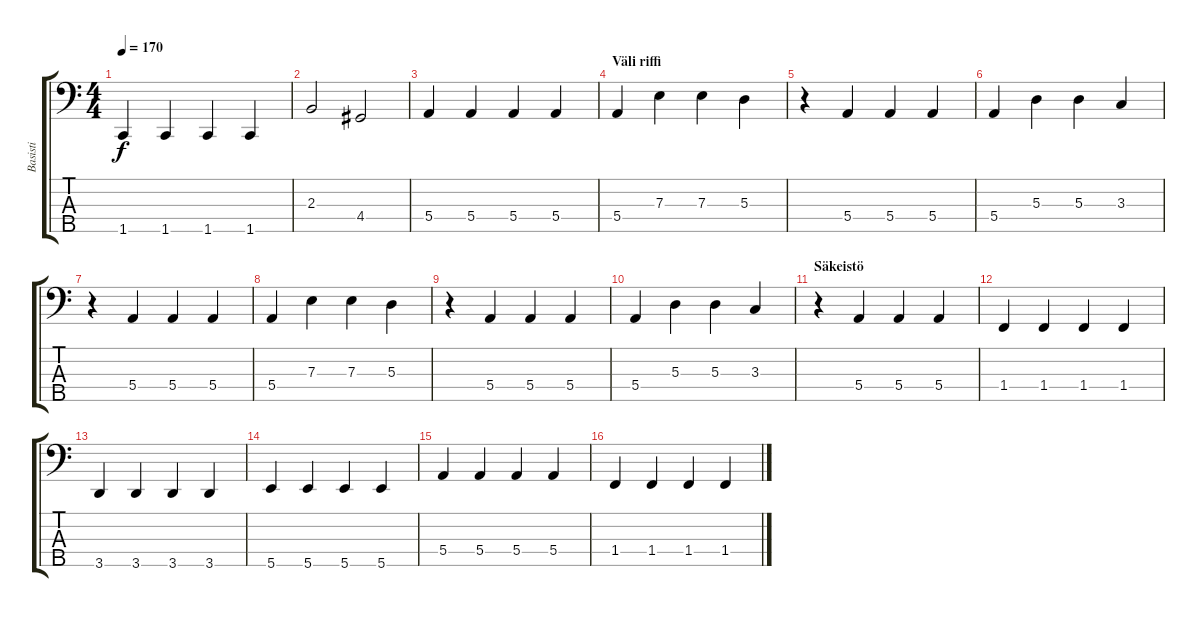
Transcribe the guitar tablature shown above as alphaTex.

\track ("Basisti" "Basisti") {instrument acousticguitarnylon}
\staff {score tabs}
\tuning (G2 D2 A1 E1 B0) {hide}
\ts (4 4)
\tempo 170
\clef f4
\ks c
1.5.4{dy f} 1.5.4 1.5.4 1.5.4 |
2.3.2 4.4.2 |
5.4.4 5.4.4 5.4.4 5.4.4 |
\section ("" "Väli riffi")
5.4.4 7.3.4 7.3.4 5.3.4 |
r.4 5.4.4 5.4.4 5.4.4 |
5.4.4 5.3.4 5.3.4 3.3.4 |
r.4 5.4.4 5.4.4 5.4.4 |
5.4.4 7.3.4 7.3.4 5.3.4 |
r.4 5.4.4 5.4.4 5.4.4 |
5.4.4 5.3.4 5.3.4 3.3.4 |
\section ("" "Säkeistö")
r.4 5.4.4 5.4.4 5.4.4 |
1.4.4 1.4.4 1.4.4 1.4.4 |
3.5.4 3.5.4 3.5.4 3.5.4 |
5.5.4 5.5.4 5.5.4 5.5.4 |
5.4.4 5.4.4 5.4.4 5.4.4 |
1.4.4 1.4.4 1.4.4 1.4.4
